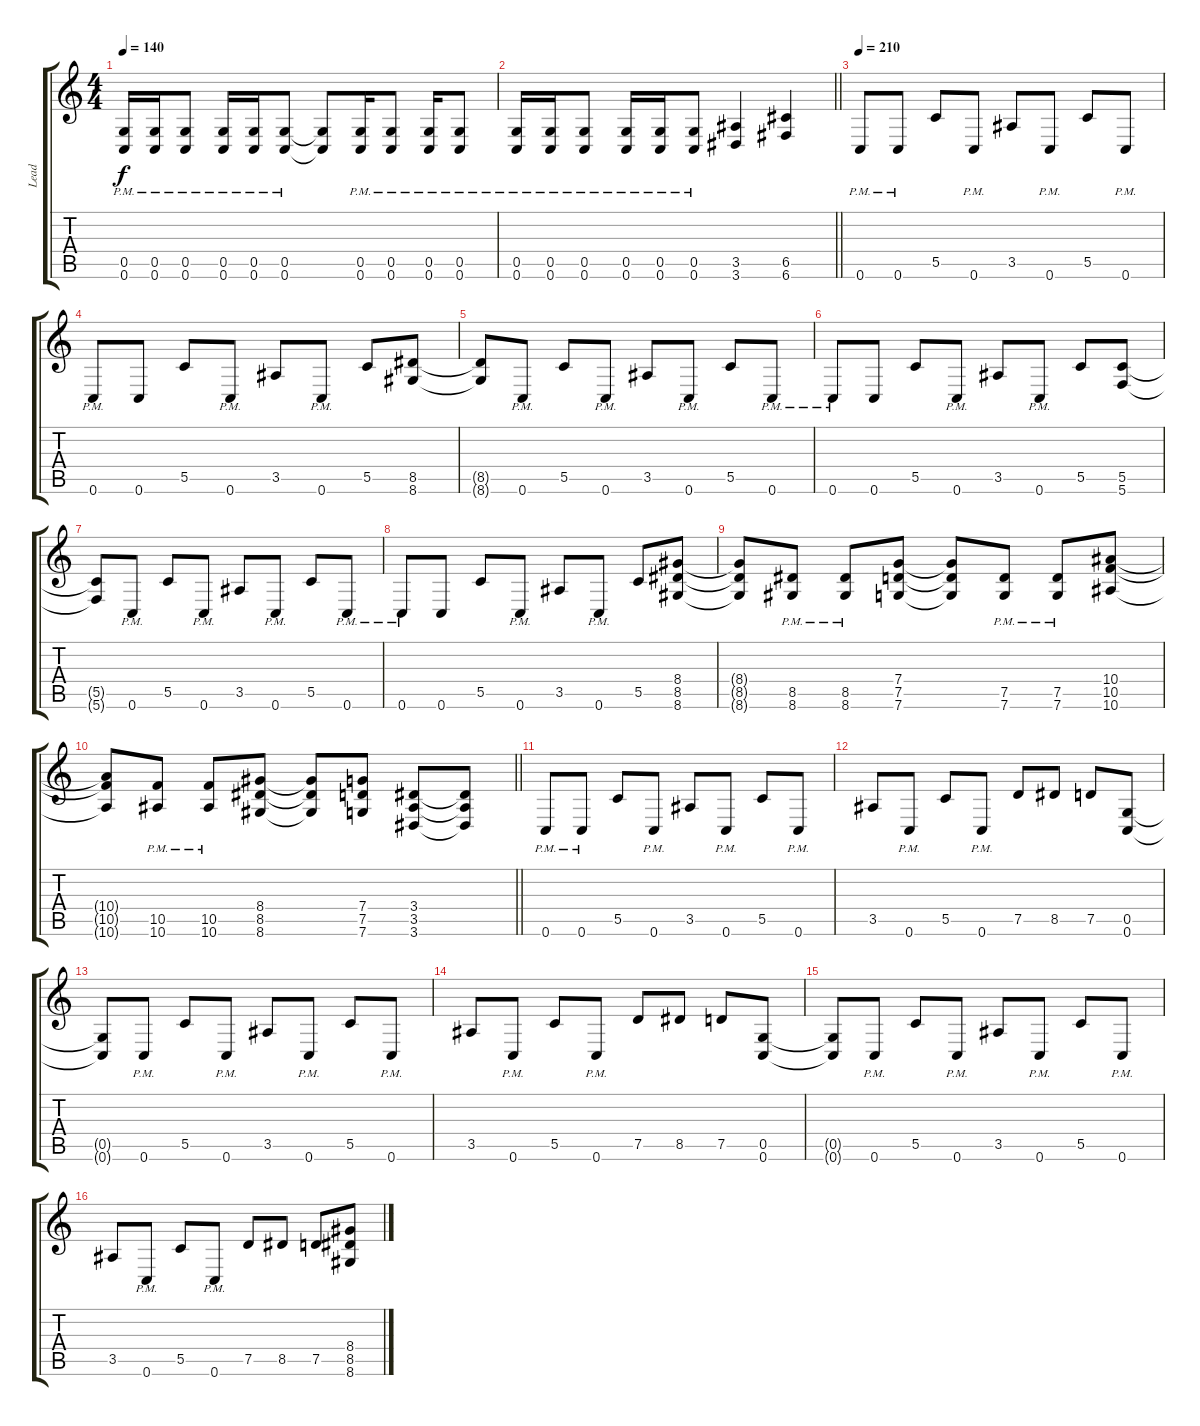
\track ("Lead" "Lead") {instrument distortionguitar}
\staff {score tabs}
\tuning (D4 A3 F3 C3 G2 C2) {hide}
\ts (4 4)
\tempo 140
\clef g2
\ks c
(0.5{pm} 0.6{pm}).16{dy f} (0.5{pm} 0.6{pm}).16 (0.5{pm} 0.6{pm}).8 (0.5{pm} 0.6{pm}).16 (0.5{pm} 0.6{pm}).16 (0.5{pm} 0.6{pm}).8 (0.5{t} 0.6{t}).8 (0.5{pm} 0.6{pm}).16 (0.5{pm} 0.6{pm}).8 (0.5{pm} 0.6{pm}).16 (0.5{pm} 0.6{pm}).8 |
\barLineRight lightlight
(0.5{pm} 0.6{pm}).16 (0.5{pm} 0.6{pm}).16 (0.5{pm} 0.6{pm}).8 (0.5{pm} 0.6{pm}).16 (0.5{pm} 0.6{pm}).16 (0.5{pm} 0.6{pm}).8 (3.5 3.6).4 (6.5 6.6).4 |
\section ("" "")
\tempo 210
0.6{pm}.8 0.6{pm}.8 5.5.8 0.6{pm}.8 3.5.8 0.6{pm}.8 5.5.8 0.6{pm}.8 |
0.6{pm}.8 0.6.8 5.5.8 0.6{pm}.8 3.5.8 0.6{pm}.8 5.5.8 (8.5 8.6).8 |
(8.5{t} 8.6{t}).8 0.6{pm}.8 5.5.8 0.6{pm}.8 3.5.8 0.6{pm}.8 5.5.8 0.6{pm}.8 |
0.6{pm}.8 0.6.8 5.5.8 0.6{pm}.8 3.5.8 0.6{pm}.8 5.5.8 (5.5 5.6).8 |
(5.5{t} 5.6{t}).8 0.6{pm}.8 5.5.8 0.6{pm}.8 3.5.8 0.6{pm}.8 5.5.8 0.6{pm}.8 |
0.6{pm}.8 0.6.8 5.5.8 0.6{pm}.8 3.5.8 0.6{pm}.8 5.5.8 (8.4 8.5 8.6).8 |
(8.4{t} 8.5{t} 8.6{t}).8 (8.5{pm} 8.6{pm}).8 (8.5{pm} 8.6{pm}).8 (7.4 7.5 7.6).8 (7.4{t} 7.5{t} 7.6{t}).8 (7.5{pm} 7.6{pm}).8 (7.5{pm} 7.6{pm}).8 (10.4 10.5 10.6).8 |
\barLineRight lightlight
(10.4{t} 10.5{t} 10.6{t}).8 (10.5{pm} 10.6{pm}).8 (10.5{pm} 10.6{pm}).8 (8.4 8.5 8.6).8 (8.4{t} 8.5{t} 8.6{t}).8 (7.4 7.5 7.6).8 (3.4 3.5 3.6).8 (3.4{t} 3.5{t} 3.6{t}).8 |
\section ("" "")
0.6{pm}.8 0.6{pm}.8 5.5.8 0.6{pm}.8 3.5.8 0.6{pm}.8 5.5.8 0.6{pm}.8 |
3.5.8 0.6{pm}.8 5.5.8 0.6{pm}.8 7.5.8 8.5.8 7.5.8 (0.5 0.6).8 |
(0.5{t} 0.6{t}).8 0.6{pm}.8 5.5.8 0.6{pm}.8 3.5.8 0.6{pm}.8 5.5.8 0.6{pm}.8 |
3.5.8 0.6{pm}.8 5.5.8 0.6{pm}.8 7.5.8 8.5.8 7.5.8 (0.5 0.6).8 |
(0.5{t} 0.6{t}).8 0.6{pm}.8 5.5.8 0.6{pm}.8 3.5.8 0.6{pm}.8 5.5.8 0.6{pm}.8 |
3.5.8 0.6{pm}.8 5.5.8 0.6{pm}.8 7.5.8 8.5.8 7.5.8 (8.4 8.5 8.6).8
